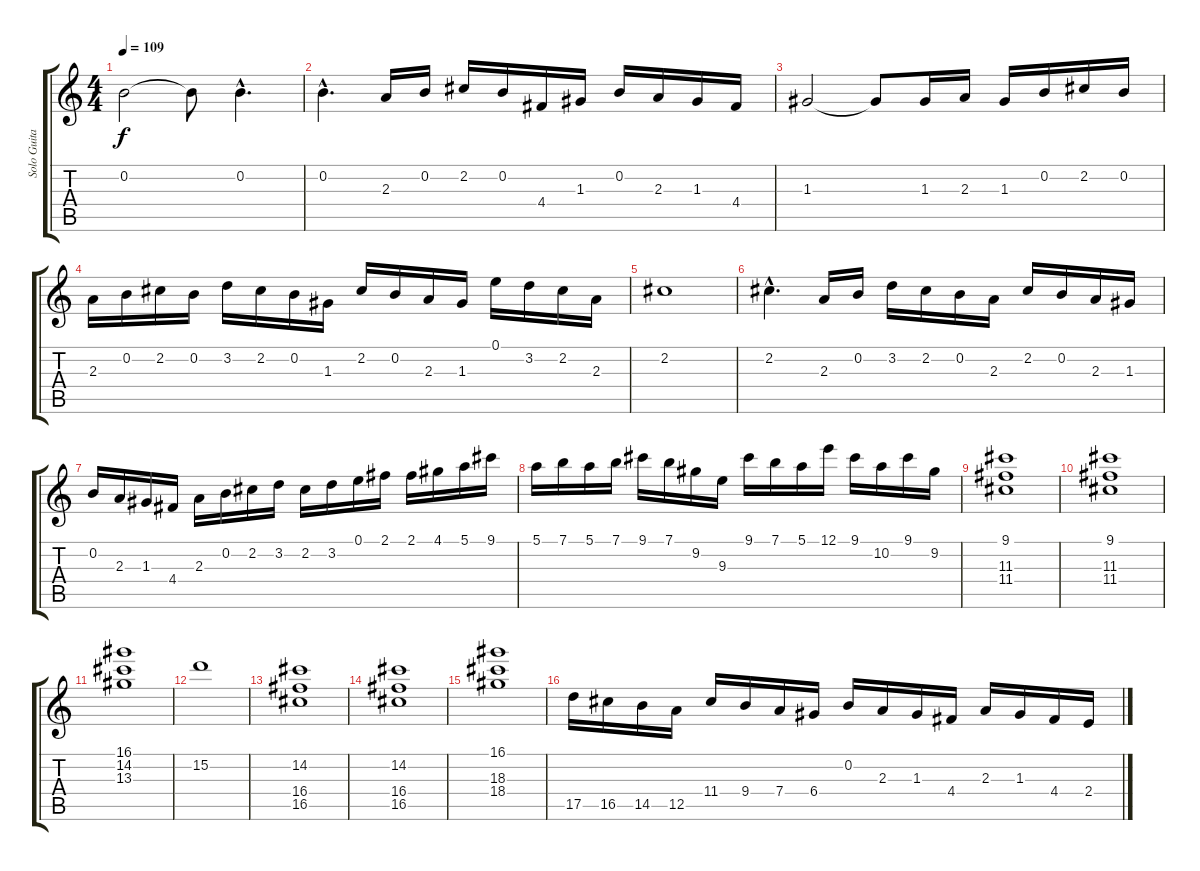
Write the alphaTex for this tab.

\track ("Solo Guitar" "Solo Guita") {instrument distortionguitar}
\staff {score tabs}
\tuning (E4 B3 G3 D3 A2 E2) {hide}
\ts (4 4)
\tempo 109
\clef g2
\ks c
0.2.2{dy f} 0.2{t}.8 0.2{hac}.4{d} |
0.2{hac}.4{d} 2.3.16 0.2.16 2.2.16 0.2.16 4.4.16 1.3.16 0.2.16 2.3.16 1.3.16 4.4.16 |
1.3.2 1.3{t}.8 1.3.16 2.3.16 1.3.16 0.2.16 2.2.16 0.2.16 |
2.3.16 0.2.16 2.2.16 0.2.16 3.2.16 2.2.16 0.2.16 1.3.16 2.2.16 0.2.16 2.3.16 1.3.16 0.1.16 3.2.16 2.2.16 2.3.16 |
2.2.1 |
2.2{hac}.4{d} 2.3.16 0.2.16 3.2.16 2.2.16 0.2.16 2.3.16 2.2.16 0.2.16 2.3.16 1.3.16 |
0.2.16 2.3.16 1.3.16 4.4.16 2.3.16 0.2.16 2.2.16 3.2.16 2.2.16 3.2.16 0.1.16 2.1.16 2.1.16 4.1.16 5.1.16 9.1.16 |
5.1.16 7.1.16 5.1.16 7.1.16 9.1.16 7.1.16 9.2.16 9.3.16 9.1.16 7.1.16 5.1.16 12.1.16 9.1.16 10.2.16 9.1.16 9.2.16 |
(9.1 11.3 11.4).1 |
(9.1 11.3 11.4).1 |
(16.1 14.2 13.3).1 |
15.2.1 |
(14.2 16.4 16.5).1 |
(14.2 16.4 16.5).1 |
(16.1 18.3 18.4).1 |
17.5.16 16.5.16 14.5.16 12.5.16 11.4.16 9.4.16 7.4.16 6.4.16 0.2.16 2.3.16 1.3.16 4.4.16 2.3.16 1.3.16 4.4.16 2.4.16
